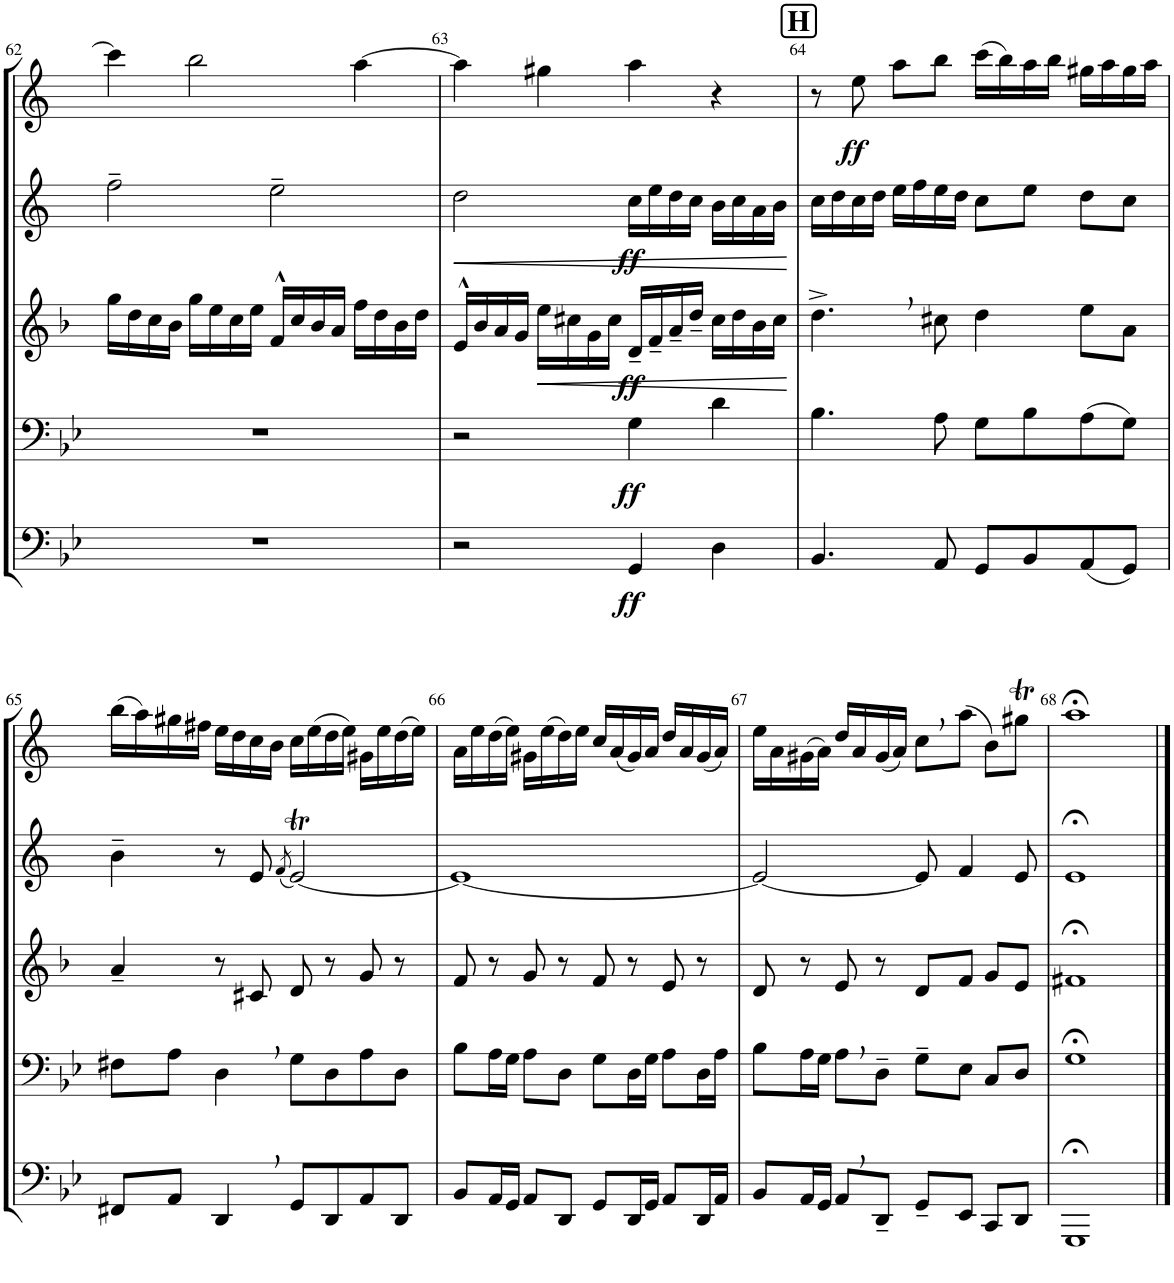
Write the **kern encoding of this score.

**kern	**dynam	**kern	**dynam	**kern	**dynam	**kern	**dynam	**kern	**dynam
*part5	*part5	*part4	*part4	*part3	*part3	*part2	*part2	*part1	*part1
*staff5	*staff5	*staff4	*staff4	*staff3	*staff3	*staff2	*staff2	*staff1	*staff1
*I"Tuba	*	*I"Trombone	*	*I"Horn in F	*	*I"Bb Trumpet II	*	*I"Bb Trumpet I	*
*I'Tba	*	*I'Trb	*	*I'Hn	*	*I'Tpt	*	*I'Tpt	*
!!LO:PB:g=z
*clefF4	*	*clefF4	*	*clefG2	*	*clefG2	*	*clefG2	*
*	*	*	*	*Trd4c7	*	*Trd1c2	*	*Trd1c2	*
*k[b-e-]	*	*k[b-e-]	*	*k[b-]	*	*k[]	*	*k[]	*
*M4/4	*	*M4/4	*	*M4/4	*	*M4/4	*	*M4/4	*
=62	=62	=62	=62	=62	=62	=62	=62	=62	=62
1r	.	1r	.	16gg\LL	.	2ff~\	.	4ccc\]	.
.	.	.	.	16dd\	.	.	.	.	.
.	.	.	.	16cc\	.	.	.	.	.
.	.	.	.	16b-\JJ	.	.	.	.	.
.	.	.	.	16gg\LL	.	.	.	2bb\	.
.	.	.	.	16ee\	.	.	.	.	.
.	.	.	.	16cc\	.	.	.	.	.
.	.	.	.	16ee\JJ	.	.	.	.	.
.	.	.	.	16f^^/LL	.	2ee~\	.	.	.
.	.	.	.	16cc/	.	.	.	.	.
.	.	.	.	16b-/	.	.	.	.	.
.	.	.	.	16a/JJ	.	.	.	.	.
.	.	.	.	16ff\LL	.	.	.	[4aa\	.
.	.	.	.	16dd\	.	.	.	.	.
.	.	.	.	16b-\	.	.	.	.	.
.	.	.	.	16dd\JJ	.	.	.	.	.
=63	=63	=63	=63	=63	=63	=63	=63	=63	=63
!	!	!	!	!	!	!	!LO:HP:b	!	!
2r	.	2r	.	16e^^/LL	.	2dd\	<	4aa\]	.
.	.	.	.	16b-/	.	.	.	.	.
.	.	.	.	16a/	.	.	.	.	.
.	.	.	.	16g/JJ	.	.	.	.	.
!	!	!	!	!	!LO:HP:b	!	!	!	!
.	.	.	.	16ee\LL	<	.	.	4gg#X\	.
.	.	.	.	16cc#X\	.	.	.	.	.
.	.	.	.	16g\	.	.	.	.	.
.	.	.	.	16cc#\JJ	.	.	.	.	.
!	!LO:DY:b	!	!LO:DY:b	!	!LO:DY:b	!	!LO:DY:b	!	!
4GG/	ff	4G\	ff	16d~/LL	ff	16cc\LL	ff	4aa\	.
.	.	.	.	16f~/	.	16ee\	.	.	.
.	.	.	.	16a~/	.	16dd\	.	.	.
.	.	.	.	16dd~/JJ	.	16cc\JJ	.	.	.
4D\	.	4d\	.	16cc#\LL	.	16b\LL	.	4r	.
.	.	.	.	16dd\	.	16cc\	.	.	.
.	.	.	.	16b-\	.	16a\	.	.	.
.	.	.	.	16cc#\JJ	.	16b\JJ	.	.	.
.	.	.	.	.	[	.	[	.	.
!!LO:REH:place=s1:a:B:cj:fs=14:t=H
=64	=64	=64	=64	=64	=64	=64	=64	=64	=64
4.BB-/	.	4.B-\	.	4.dd^,\	.	16cc\LL	.	8r	.
.	.	.	.	.	.	16dd\	.	.	.
!	!	!	!	!	!	!	!	!	!LO:DY:b
.	.	.	.	.	.	16cc\	.	8ee\	ff
.	.	.	.	.	.	16dd\JJ	.	.	.
.	.	.	.	.	.	16ee\LL	.	8aa\L	.
.	.	.	.	.	.	16ff\	.	.	.
8AA/	.	8A\	.	8cc#X\	.	16ee\	.	8bb\J	.
.	.	.	.	.	.	16dd\JJ	.	.	.
8GG/L	.	8G\L	.	4dd\	.	8cc\L	.	(16ccc\LL	.
.	.	.	.	.	.	.	.	16bb\)	.
8BB-/	.	8B-\	.	.	.	8ee\J	.	16aa\	.
.	.	.	.	.	.	.	.	16bb\JJ	.
(8AA/	.	(8A\	.	8ee\L	.	8dd\L	.	16gg#X\LL	.
.	.	.	.	.	.	.	.	16aa\	.
8GG/J)	.	8G\J)	.	8a\J	.	8cc\J	.	16gg#\	.
.	.	.	.	.	.	.	.	16aa\JJ	.
!!LO:LB:g=z
=65	=65	=65	=65	=65	=65	=65	=65	=65	=65
8FF#X/L	.	8F#X\L	.	4a~/	.	4b~\	.	(16bb\LL	.
.	.	.	.	.	.	.	.	16aa\)	.
8AA/J	.	8A\J	.	.	.	.	.	16gg#X\	.
.	.	.	.	.	.	.	.	16ff#X\JJ	.
4DD,/	.	4D,\	.	8r	.	8r	.	16ee\LL	.
.	.	.	.	.	.	.	.	16dd\	.
.	.	.	.	8c#X/	.	8e/	.	16cc\	.
.	.	.	.	.	.	.	.	16b\JJ	.
.	.	.	.	.	.	(8qf/	.	.	.
8GG/L	.	8G\L	.	8d/	.	[2et/)	.	16cc\LL	.
.	.	.	.	.	.	.	.	(16ee\	.
8DD/	.	8D\	.	8r	.	.	.	16dd\	.
.	.	.	.	.	.	.	.	16ee\JJ)	.
8AA/	.	8A\	.	8g/	.	.	.	16g#X\LL	.
.	.	.	.	.	.	.	.	16ee\	.
8DD/J	.	8D\J	.	8r	.	.	.	(16dd\	.
.	.	.	.	.	.	.	.	16ee\JJ)	.
=66	=66	=66	=66	=66	=66	=66	=66	=66	=66
8BB-/L	.	8B-\L	.	8f/	.	1e_	.	16a\LL	.
.	.	.	.	.	.	.	.	16ee\	.
16AA/L	.	16A\L	.	8r	.	.	.	(16dd\	.
16GG/JJ	.	16G\JJ	.	.	.	.	.	16ee\JJ)	.
8AA/L	.	8A\L	.	8g/	.	.	.	16g#X\LL	.
.	.	.	.	.	.	.	.	(16ee\	.
8DD/J	.	8D\J	.	8r	.	.	.	16dd\)	.
.	.	.	.	.	.	.	.	16ee\JJ	.
8GG/L	.	8G\L	.	8f/	.	.	.	16cc/LL	.
.	.	.	.	.	.	.	.	(16a/	.
16DD/L	.	16D\L	.	8r	.	.	.	16g#/)	.
16GG/JJ	.	16G\JJ	.	.	.	.	.	16a/JJ	.
8AA/L	.	8A\L	.	8e/	.	.	.	16dd/LL	.
.	.	.	.	.	.	.	.	16a/	.
16DD/L	.	16D\L	.	8r	.	.	.	(16g#/	.
16AA/JJ	.	16A\JJ	.	.	.	.	.	16a/JJ)	.
=67	=67	=67	=67	=67	=67	=67	=67	=67	=67
8BB-/L	.	8B-\L	.	8d/	.	2e/_	.	16ee\LL	.
.	.	.	.	.	.	.	.	16a\	.
16AA/L	.	16A\L	.	8r	.	.	.	(16g#X\	.
16GG/JJ	.	16G\JJ	.	.	.	.	.	16a\JJ)	.
8AA,/L	.	8A,\L	.	8e/	.	.	.	16dd/LL	.
.	.	.	.	.	.	.	.	16a/	.
8DD~/J	.	8D~\J	.	8r	.	.	.	(16g#/	.
.	.	.	.	.	.	.	.	16a/JJ)	.
8GG~/L	.	8G~\L	.	8d/L	.	8e/]	.	8cc,\L	.
8EE-/J	.	8E-\J	.	8f/J	.	4f/	.	(8aa\J	.
8CC/L	.	8C/L	.	8g/L	.	.	.	8b\L)	.
8DD/J	.	8D/J	.	8e/J	.	8e/	.	8gg#Xt\J	.
=68	=68	=68	=68	=68	=68	=68	=68	=68	=68
1GGG;<	.	1G;<	.	1f#X;<	.	1e;<	.	1aa;<	.
==	==	==	==	==	==	==	==	==	==
*-	*-	*-	*-	*-	*-	*-	*-	*-	*-
